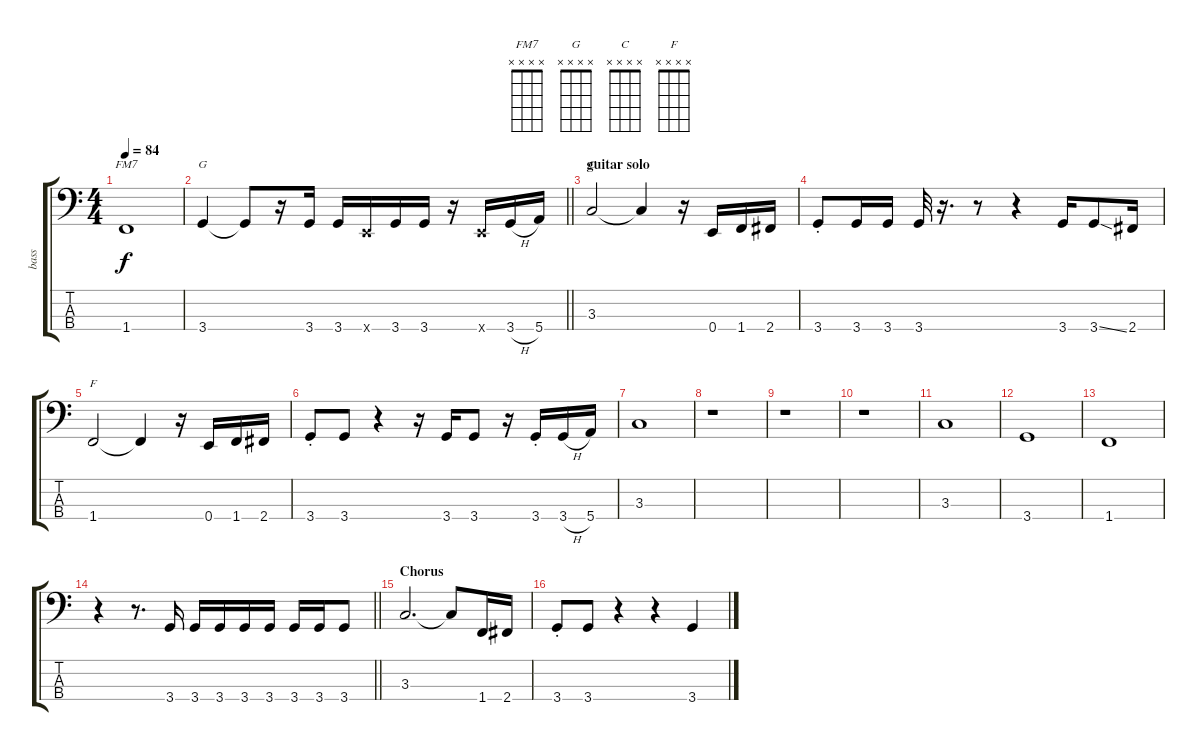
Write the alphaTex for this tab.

\track ("bass" "bass") {instrument electricbassfinger}
\staff {score tabs}
\tuning (G2 D2 A1 E1) {hide}
\chord ("FM7" x x x x)
\chord ("G" x x x x)
\chord ("C" x x x x)
\chord ("F" x x x x)
\ts (4 4)
\tempo 84
\clef f4
\ks c
1.4.1{ch "FM7" dy f} |
\barLineRight lightlight
3.4.4{ch "G"} 3.4{t}.8 r.16 3.4.16 3.4.16 0.4{x}.16 3.4.16 3.4.16 r.16 0.4{x}.16 3.4{h}.16 5.4.16 |
\section ("" "guitar solo")
3.3.2{ch "C"} 3.3{t}.4 r.16 0.4.16 1.4.16 2.4.16 |
3.4{st}.8 3.4.16 3.4.16 3.4.32 r.16{d} r.8 r.4 3.4.16 3.4{ss}.8 2.4.16 |
1.4.2{ch "F"} 1.4{t}.4 r.16 0.4.16 1.4.16 2.4.16 |
3.4{st}.8 3.4.8 r.4 r.16 3.4.16 3.4.8 r.16 3.4{st}.16 3.4{h}.16 5.4.16 |
3.3.1 |
r.1 |
r.1 |
r.1 |
3.3.1 |
3.4.1 |
1.4.1 |
\barLineRight lightlight
r.4 r.8{d} 3.4.16 3.4.16 3.4.16 3.4.16 3.4.16 3.4.16 3.4.16 3.4.8 |
\section ("" "Chorus")
3.3.2{d} 3.3{t}.8 1.4.16 2.4.16 |
3.4{st}.8 3.4.8 r.4 r.4 3.4{ss}.4
